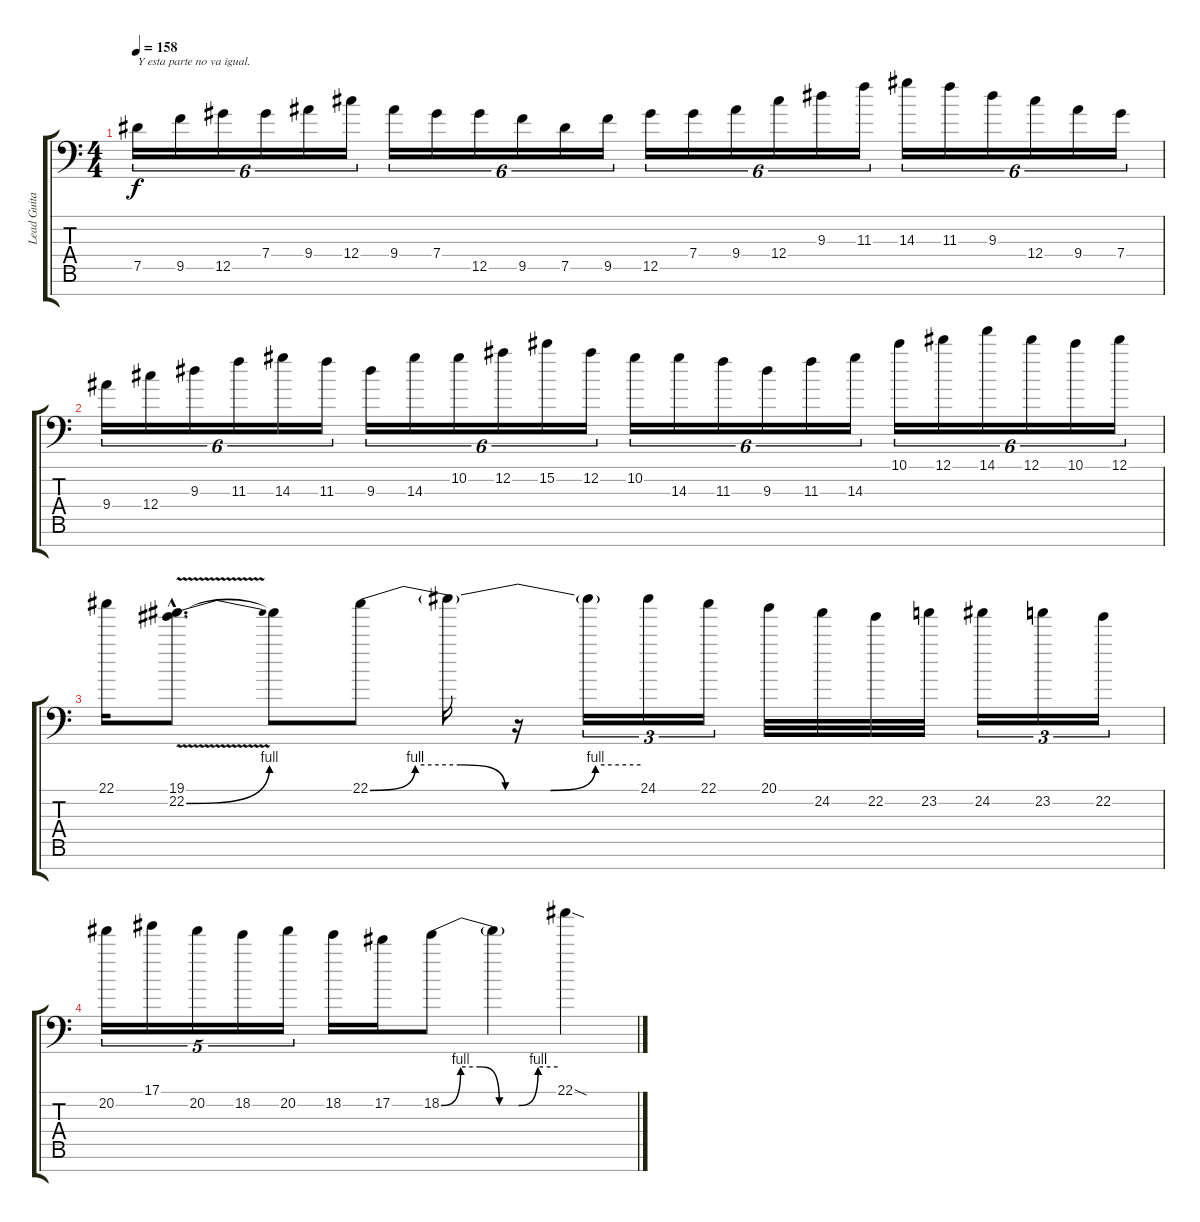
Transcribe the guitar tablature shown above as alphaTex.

\track ("Lead Guitar" "Lead Guita") {instrument distortionguitar}
\staff {score tabs}
\tuning (Eb4 Bb3 Gb3 Db3 Ab2 Eb2 Bb1) {hide}
\ts (4 4)
\tempo 158
\clef f4
\ks c
7.5.16{tu (6 4) txt "Y esta parte no va igual." dy f} 9.5.16{tu (6 4)} 12.5.16{tu (6 4)} 7.4.16{tu (6 4)} 9.4.16{tu (6 4)} 12.4.16{tu (6 4)} 9.4.16{tu (6 4)} 7.4.16{tu (6 4)} 12.5.16{tu (6 4)} 9.5.16{tu (6 4)} 7.5.16{tu (6 4)} 9.5.16{tu (6 4)} 12.5.16{tu (6 4)} 7.4.16{tu (6 4)} 9.4.16{tu (6 4)} 12.4.16{tu (6 4)} 9.3.16{tu (6 4)} 11.3.16{tu (6 4)} 14.3.16{tu (6 4)} 11.3.16{tu (6 4)} 9.3.16{tu (6 4)} 12.4.16{tu (6 4)} 9.4.16{tu (6 4)} 7.4.16{tu (6 4)} |
9.4.16{tu (6 4)} 12.4.16{tu (6 4)} 9.3.16{tu (6 4)} 11.3.16{tu (6 4)} 14.3.16{tu (6 4)} 11.3.16{tu (6 4)} 9.3.16{tu (6 4)} 14.3.16{tu (6 4)} 10.2.16{tu (6 4)} 12.2.16{tu (6 4)} 15.2.16{tu (6 4)} 12.2.16{tu (6 4)} 10.2.16{tu (6 4)} 14.3.16{tu (6 4)} 11.3.16{tu (6 4)} 9.3.16{tu (6 4)} 11.3.16{tu (6 4)} 14.3.16{tu (6 4)} 10.1.16{tu (6 4)} 12.1.16{tu (6 4)} 14.1.16{tu (6 4)} 12.1.16{tu (6 4)} 10.1.16{tu (6 4)} 12.1.16{tu (6 4)} |
22.1.16 (19.1{hac} 22.2{be (bend 0 0 60 4) v hac}).8{d} 19.1{t}.8 22.1{be (custom 0 0 10 4 20 4 30 0 40 0 50 4 60 4)}.8 22.1{t}.16 r.16 22.1{t}.16{tu (3 2)} 24.1.16{tu (3 2)} 22.1.16{tu (3 2)} 20.1.32 24.2.32 22.2.32 23.2.32 24.2.16{tu (3 2)} 23.2.16{tu (3 2)} 22.2.16{tu (3 2)} |
20.2.16{tu (5 4)} 17.1.16{tu (5 4)} 20.2.16{tu (5 4)} 18.2.16{tu (5 4)} 20.2.16{tu (5 4)} 18.2.16 17.2.16 18.2{be (custom 0 0 10 4 20 4 30 0 40 0 50 4 60 4)}.8 18.2{t}.4 22.1{sod}.4
